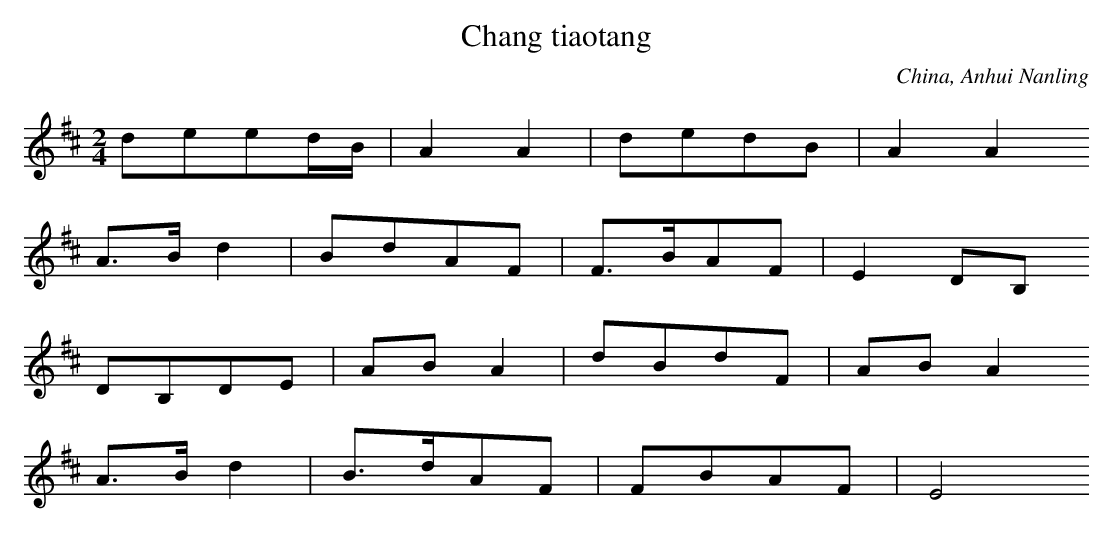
X:1
T: Chang tiaotang
O: China, Anhui Nanling
M: 2/4
L: 1/16
K: D
d2e2e2dB | A4A4 | d2e2d2B2 | A4A4
A3Bd4 | B2d2A2F2 | F3BA2F2 | E4D2B,2
D2B,2D2E2 | A2B2A4 | d2B2d2F2 | A2B2A4
A3Bd4 | B3dA2F2 | F2B2A2F2 | E8
